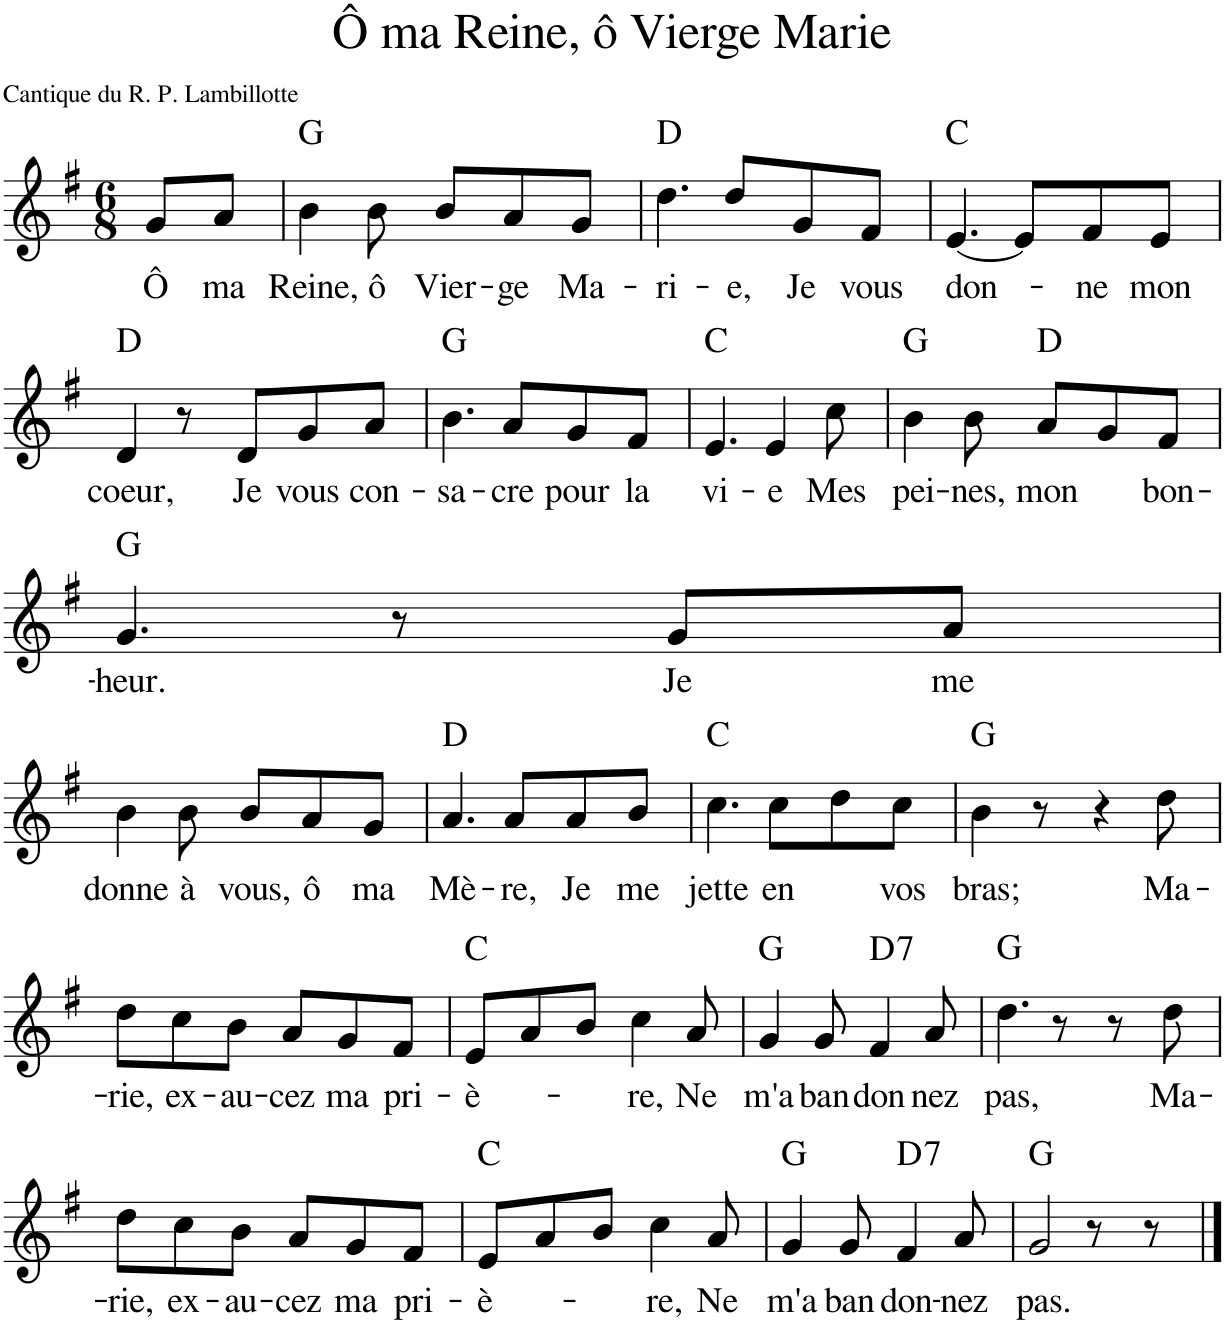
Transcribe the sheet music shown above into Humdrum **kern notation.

**kern	**text	**harte
*part1	*part1	*part1
*staff1	*staff1	*
*I"1	*	*
*clefG2	*	*
*k[f#]	*	*
*M6/8	*	*
=1	=1	=1
!	!LO:LY:b	!
8g/L	Ô	.
!	!LO:LY:b	!
8a/J	ma	.
=2	=2	=2
!	!LO:LY:b	!
4b\	Reine,	G:maj
!	!LO:LY:b	!
8b\	ô	.
!	!LO:LY:b	!
8b/L	Vier-	.
!	!LO:LY:b	!
8a/	-ge	.
!	!LO:LY:b	!
8g/J	Ma-	.
=3	=3	=3
!	!LO:LY:b	!
4.dd\	-ri-	D:maj
!	!LO:LY:b	!
8dd/L	-e,	.
!	!LO:LY:b	!
8g/	Je	.
!	!LO:LY:b	!
8f#/J	vous	.
=4	=4	=4
!	!LO:LY:b	!
[4.e/	don-	C:maj
8e/L]	.	.
!	!LO:LY:b	!
8f#/	-ne	.
!	!LO:LY:b	!
8e/J	mon	.
!!LO:LB:g=z
=5	=5	=5
!	!LO:LY:b	!
4d/	coeur,	D:maj
8r	.	.
!	!LO:LY:b	!
8d/L	Je	.
!	!LO:LY:b	!
8g/	vous	.
!	!LO:LY:b	!
8a/J	con-	.
=6	=6	=6
!	!LO:LY:b	!
4.b\	-sa-	G:maj
!	!LO:LY:b	!
8a/L	-cre	.
!	!LO:LY:b	!
8g/	pour	.
!	!LO:LY:b	!
8f#/J	la	.
=7	=7	=7
!	!LO:LY:b	!
4.e/	vi-	C:maj
!	!LO:LY:b	!
4e/	-e	.
!	!LO:LY:b	!
8cc\	Mes	.
=8	=8	=8
!	!LO:LY:b	!
4b\	pei-	G:maj
!	!LO:LY:b	!
8b\	-nes,	.
!	!LO:LY:b	!
8a/L	mon	D:maj
8g/	.	.
!	!LO:LY:b	!
8f#/J	bon-	.
!!LO:LB:g=z
=9	=9	=9
!	!LO:LY:b	!
4.g/	-heur.	G:maj
8r	.	.
!	!LO:LY:b	!
8g/L	Je	.
!	!LO:LY:b	!
8a/J	me	.
!!LO:LB:g=z
=10	=10	=10
!	!LO:LY:b	!
4b\	donne	.
!	!LO:LY:b	!
8b\	à	.
!	!LO:LY:b	!
8b/L	vous,	.
!	!LO:LY:b	!
8a/	ô	.
!	!LO:LY:b	!
8g/J	ma	.
=11	=11	=11
!	!LO:LY:b	!
4.a/	Mè-	D:maj
!	!LO:LY:b	!
8a/L	-re,	.
!	!LO:LY:b	!
8a/	Je	.
!	!LO:LY:b	!
8b/J	me	.
=12	=12	=12
!	!LO:LY:b	!
4.cc\	jette	C:maj
!	!LO:LY:b	!
8cc\L	en	.
8dd\	.	.
!	!LO:LY:b	!
8cc\J	vos	.
=13	=13	=13
!	!LO:LY:b	!
4b\	bras;	G:maj
8r	.	.
4r	.	.
!	!LO:LY:b	!
8dd\	Ma-	.
!!LO:LB:g=z
=14	=14	=14
!	!LO:LY:b	!
8dd\L	-rie,	.
!	!LO:LY:b	!
8cc\	ex-	.
!	!LO:LY:b	!
8b\J	-au-	.
!	!LO:LY:b	!
8a/L	-cez	.
!	!LO:LY:b	!
8g/	ma	.
!	!LO:LY:b	!
8f#/J	pri-	.
=15	=15	=15
!	!LO:LY:b	!
8e/L	-è-	C:maj
8a/	.	.
8b/J	.	.
!	!LO:LY:b	!
4cc\	-re,	.
!	!LO:LY:b	!
8a/	Ne	.
=16	=16	=16
!	!LO:LY:b	!
4g/	m'a-	G:maj
!	!LO:LY:b	!
8g/	-ban-	.
!	!LO:LY:b	!LO:H:kt=7
4f#/	-don-	D:7
!	!LO:LY:b	!
8a/	-nez	.
=17	=17	=17
!	!LO:LY:b	!
4.dd\	pas,	G:maj
8r	.	.
8r	.	.
!	!LO:LY:b	!
8dd\	Ma-	.
!!LO:LB:g=z
=18	=18	=18
!	!LO:LY:b	!
8dd\L	-rie,	.
!	!LO:LY:b	!
8cc\	ex-	.
!	!LO:LY:b	!
8b\J	-au-	.
!	!LO:LY:b	!
8a/L	-cez	.
!	!LO:LY:b	!
8g/	ma	.
!	!LO:LY:b	!
8f#/J	pri-	.
=19	=19	=19
!	!LO:LY:b	!
8e/L	-è-	C:maj
8a/	.	.
8b/J	.	.
!	!LO:LY:b	!
4cc\	-re,	.
!	!LO:LY:b	!
8a/	Ne	.
=20	=20	=20
!	!LO:LY:b	!
4g/	m'a-	G:maj
!	!LO:LY:b	!
8g/	-ban-	.
!	!LO:LY:b	!LO:H:kt=7
4f#/	-don-	D:7
!	!LO:LY:b	!
8a/	-nez	.
=21	=21	=21
!	!LO:LY:b	!
2g/	pas.	G:maj
8r	.	.
8r	.	.
==	==	==
*-	*-	*-
